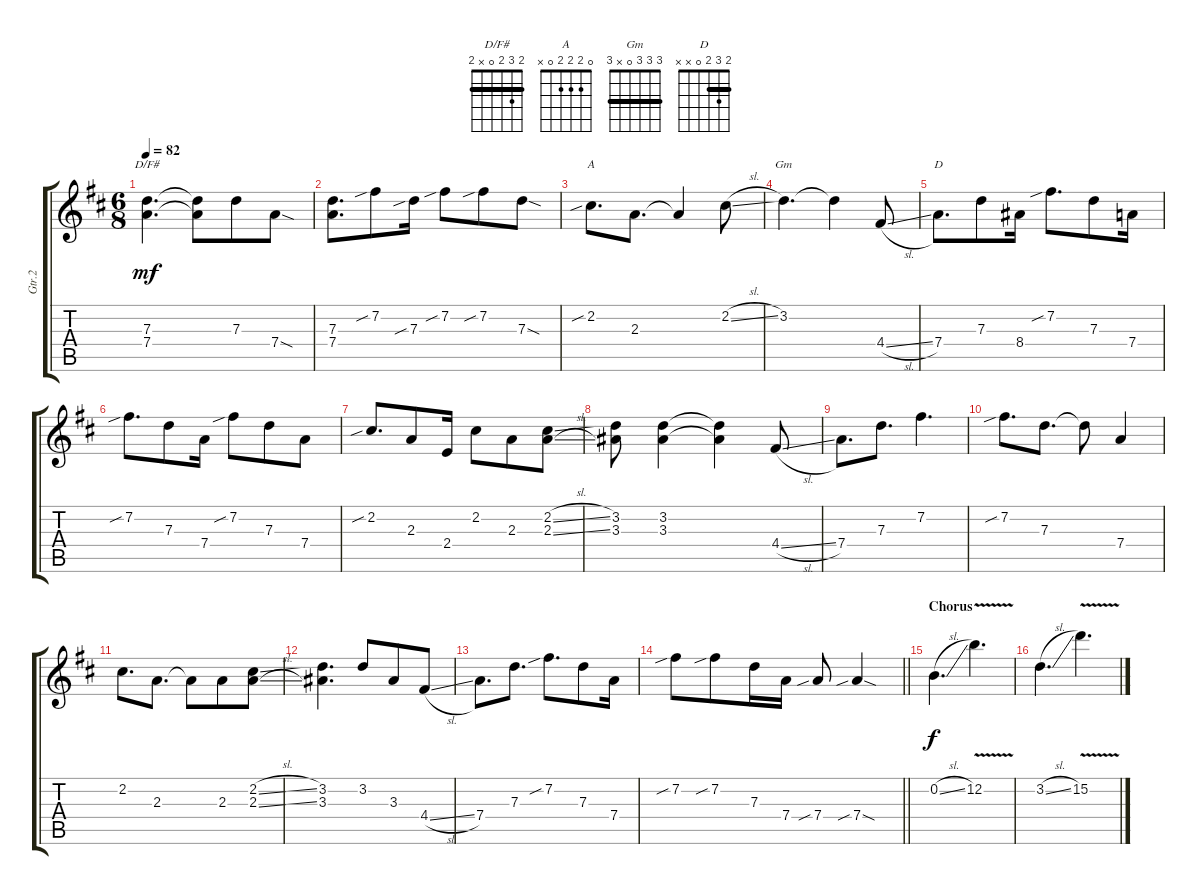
\track ("Gtr.2" "Gtr.2") {instrument distortionguitar}
\staff {score tabs}
\tuning (E4 B3 G3 D3 A2 E2) {hide}
\chord ("D/F#" 2 3 2 0 x 2) {barre 2}
\chord ("A" 0 2 2 2 0 x)
\chord ("Gm" 3 3 3 0 x 3) {barre 3}
\chord ("D" 2 3 2 0 x x) {barre 2}
\ts (6 8)
\tempo 82
\clef g2
\ks d
(7.3 7.4).4{d ch "D/F#" dy mf} (7.3{t} 7.4{t}).8 7.3.8 7.4{sod}.8 |
(7.3 7.4).8{d} 7.2{sib}.8 7.3{sib}.16 7.2{sib}.8 7.2{sib}.8 7.3{sod}.8 |
2.2{sib}.8{d ch "A"} 2.3.8{d} 2.3{t}.4 2.2{sl}.8 |
3.2.4{d ch "Gm"} 3.2{t}.4 4.4{sl}.8 |
7.4.8{d ch "D"} 7.3.8 8.4.16 7.2{sib}.8{d} 7.3.8 7.4.16 |
7.2{sib}.8{d} 7.3.8 7.4.16 7.2{sib}.8 7.3.8 7.4.8 |
2.2{sib}.8{d} 2.3.8 2.4.16 2.2.8 2.3.8 (2.2{sl} 2.3{sl}).8 |
(3.2 3.3).8 (3.2 3.3).4 (3.2{t} 3.3{t}).4 4.4{sl}.8 |
7.4.8{d} 7.3.8{d} 7.2.4{d} |
7.2{sib}.8{d} 7.3.8{d} 7.3{t}.8 7.4.4 |
2.2.8{d} 2.3.8{d} 2.3{t}.8 2.3.8 (2.2{sl} 2.3{sl}).8 |
(3.2 3.3).4{d} 3.2.8 3.3.8 4.4{sl}.8 |
7.4.8{d} 7.3.8{d} 7.2{sib}.8{d} 7.3.8 7.4.16 |
\barLineRight lightlight
7.2{sib}.8 7.2{sib}.8 7.3.16 7.4.16 7.4{sib}.8 7.4{sib sod}.4 |
\section ("" "Chorus")
0.2{sl}.4{d dy f volume 16 instrument distortionguitar} 12.2{v}.4{d} |
3.2{sl}.4{d} 15.2{v}.4{d}
